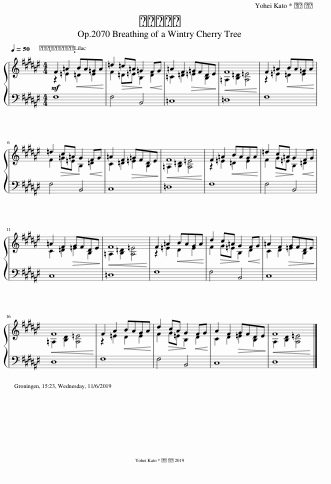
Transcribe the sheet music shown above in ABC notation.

X:1
%%score { ( 1 2 ) | 3 }
L:1/8
Q:1/4=50
M:4/4
I:linebreak $
K:F#
V:1 treble
V:2 treble
V:3 bass
V:1
!mf! F2 =A2!<(! BA=GA!<)! | =d2!>(! =c=A!<(! =G2 FG!>)!!<)! | =A2 F2!>(! =GF=D=E!>)! |!<(! F8!<)! | F2 =A2!<(! BA=GA!<)! |$ %5
 =d2!>(! c=A =G2!<(! FG!>)!!<)! | =A2 F2!>(! =GF=D=E!>)! |!<(! F8!<)! | F2 =A2!<(! BAGA!<)! | =d2!>(! c=A G2!<(! FG!>)!!<)! |$ %10
 =A2 F2!>(! GF=D=E!>)! |!<(! F8!<)! | F2 =A2!<(! BAGA!<)! | d2!>(! c=A G2!<(! FG!>)!!<)! | =A2 F2!>(! GFD=E!>)! |$ %15
!<(! F8!<)! | F2 A2!<(! BAGA!<)! | d2!>(! cA G2!<(! FG!>)!!<)! | A2 F2!>(! GFD=E!>)! |!<(! F8!<)! |] %20
V:2
 z2 =E2 =D2 E2 | F2 =D=E B,2 D2 | =C2 =D2 =E2 B,2 | =A,2 [B,=D]2 [A,=E]4 | z2 =E2 =D2 E2 |$ %5
 F2 =G=E B,2 =D2 | C2 =D2 =E2 B,2 | =A,2 [B,=D]2 [A,=E]4 | z2 =E2 =D2 E2 | F2 G=E B,2 =D2 |$ %10
 C2 =D2 =E2 B,2 | =A,2 [B,=D]2 [A,=E]4 | z2 =E2 D2 E2 | F2 G=E B,2 D2 | C2 D2 =E2 B,2 |$ %15
 =A,2 [B,D]2 [A,=E]4 | z2 =E2 D2 E2 | F2 G=E B,2 D2 | C2 D2 =E2 B,2 | A,2 [B,D]2 [A,=E]4 |] %20
V:3
 F,8 | F,4 B,,4 | =C,8 | =D,8 | F,8 |$ %5
 F,4 B,,4 | C,8 | =D,8 | F,8 | F,4 B,,4 |$ %10
 C,8 | =D,8 | F,8 | F,4 B,,4 | C,8 |$ %15
 D,8 | F,8 | F,4 B,,4 | C,8 | D,8 |] %20
